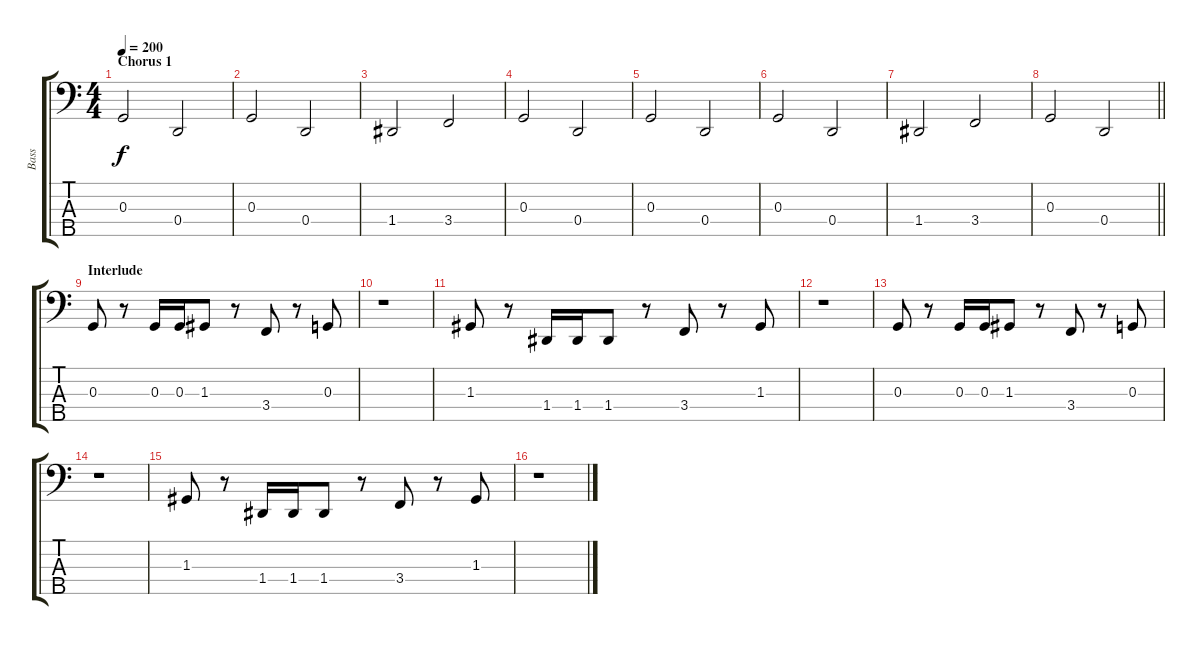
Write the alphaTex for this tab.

\track ("Bass" "Bass") {instrument electricbasspick}
\staff {score tabs}
\tuning (F2 C2 G1 D1 A0) {hide}
\ts (4 4)
\section ("" "Chorus 1")
\tempo 200
\clef f4
\ks c
0.3.2{dy f} 0.4.2 |
0.3.2 0.4.2 |
1.4.2 3.4.2 |
0.3.2 0.4.2 |
0.3.2 0.4.2 |
0.3.2 0.4.2 |
1.4.2 3.4.2 |
\barLineRight lightlight
0.3.2 0.4.2 |
\section ("" "Interlude")
0.3.8 r.8 0.3.16 0.3.16 1.3.8 r.8 3.4.8 r.8 0.3.8 |
r.1 |
1.3.8 r.8 1.4.16 1.4.16 1.4.8 r.8 3.4.8 r.8 1.3.8 |
r.1 |
0.3.8 r.8 0.3.16 0.3.16 1.3.8 r.8 3.4.8 r.8 0.3.8 |
r.1 |
1.3.8 r.8 1.4.16 1.4.16 1.4.8 r.8 3.4.8 r.8 1.3.8 |
r.1
